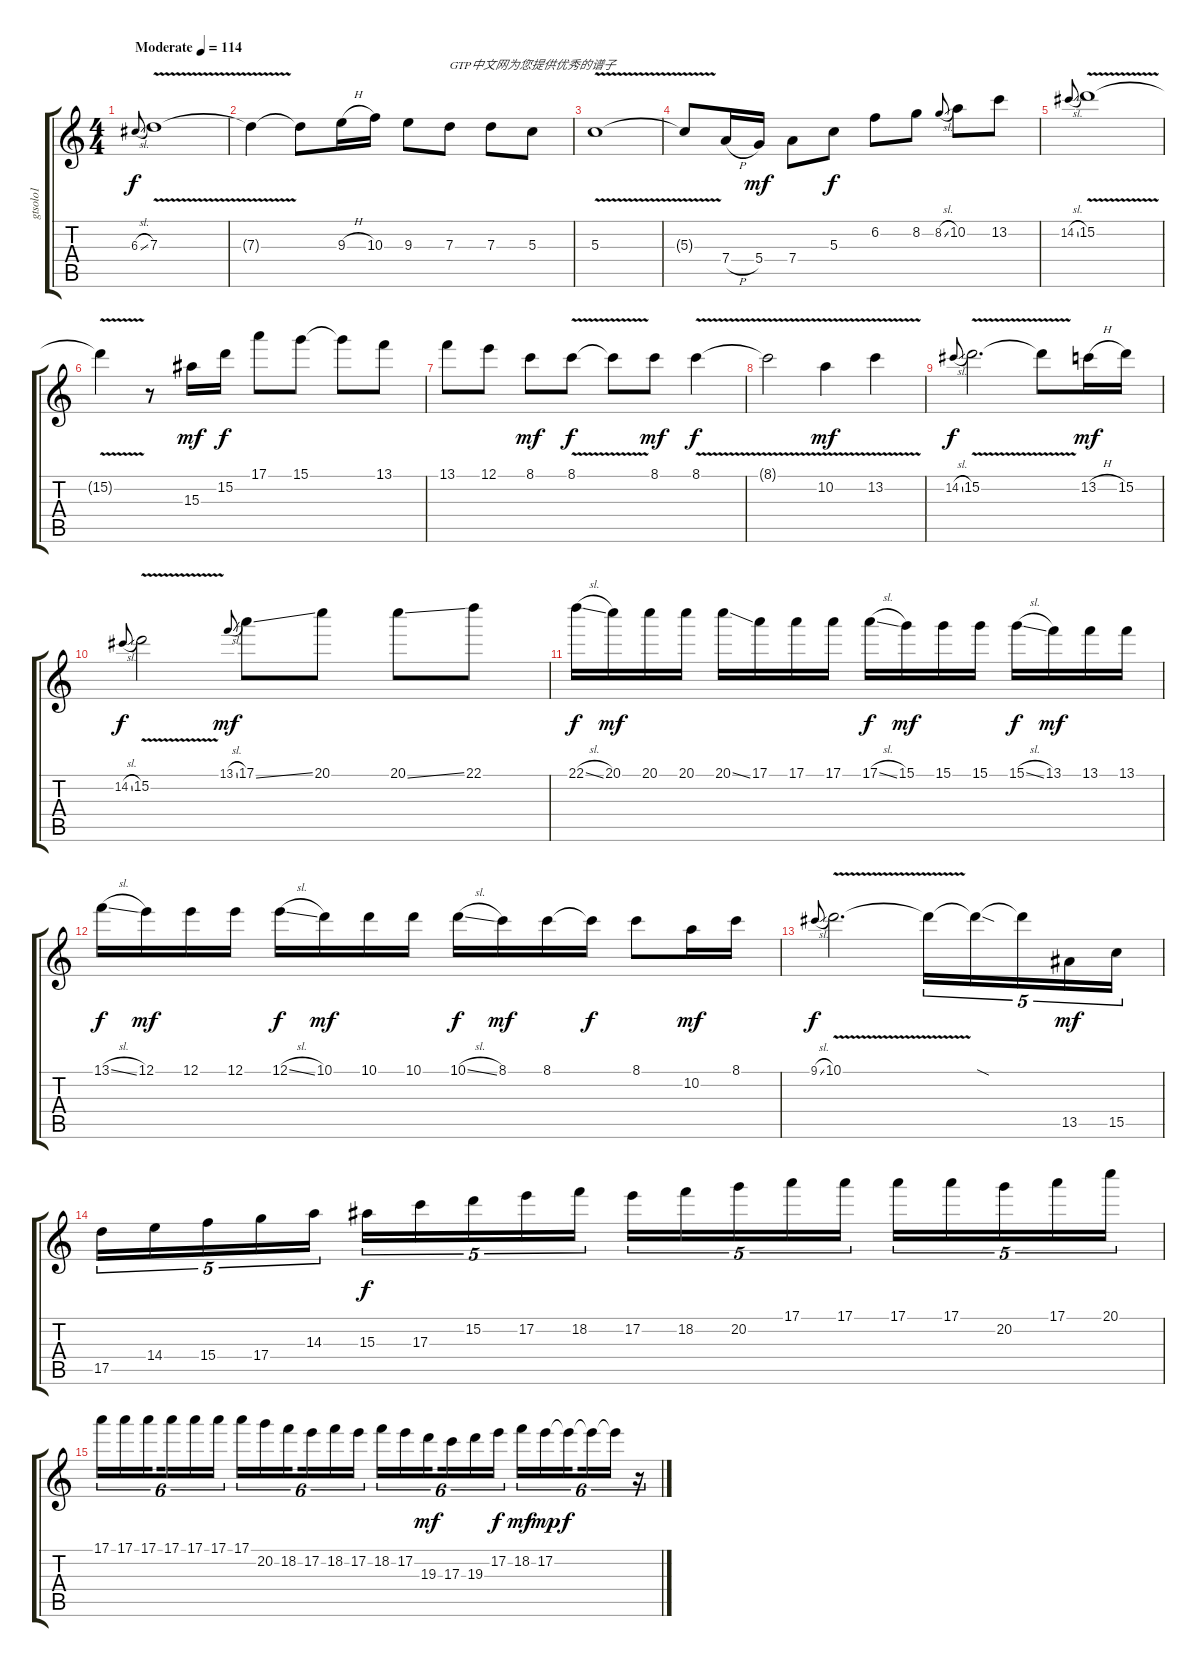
\track ("gtsolo1" "gtsolo1") {instrument distortionguitar}
\staff {score tabs}
\tuning (E4 B3 G3 D3 A2 E2) {hide}
\ts (4 4)
\tempo (114 "Moderate")
\clef g2
\ks c
6.3{sl}.8{gr onbeat dy f instrument distortionguitar} 7.3{v}.1 |
7.3{t}.4 7.3{t}.8 9.3{h}.16 10.3.16 9.3.8 7.3.8{txt "GTP中文网为您提供优秀的谱子"} 7.3.8 5.3.8 |
5.3{v}.1 |
5.3{t}.8 7.4{h}.16 5.4.16{dy mf} 7.4.8 5.3.8{dy f} 6.2.8 8.2.8 8.2{sl}.8{gr onbeat} 10.2.8 13.2.8 |
14.2{sl}.8{gr onbeat} 15.2{v}.1 |
15.2{t}.4 r.8 15.3.16{dy mf} 15.2.16{dy f} 17.1.8 15.1.8 15.1{t}.8 13.1.8 |
13.1.8 12.1.8 8.1.8{dy mf} 8.1{v}.8{dy f} 8.1{t}.8 8.1.8{dy mf} 8.1{v}.4{dy f} |
8.1{t}.2 10.2{v}.4{dy mf} 13.2{v}.4 |
14.2{sl}.8{gr onbeat dy f} 15.2{v}.2{d} 15.2{t}.8 13.2{h}.16{dy mf} 15.2.16 |
14.2{sl}.8{gr onbeat dy f} 15.2{v}.2 13.1{sl}.8{gr onbeat dy mf} 17.1{ss}.8 20.1.8 20.1{ss}.8 22.1.8 |
22.1{sl}.16{dy f} 20.1.16{dy mf} 20.1.16 20.1.16 20.1{ss}.16 17.1.16 17.1.16 17.1.16 17.1{sl}.16{dy f} 15.1.16{dy mf} 15.1.16 15.1.16 15.1{sl}.16{dy f} 13.1.16{dy mf} 13.1.16 13.1.16 |
13.1{sl}.16{dy f} 12.1.16{dy mf} 12.1.16 12.1.16 12.1{sl}.16{dy f} 10.1.16{dy mf} 10.1.16 10.1.16 10.1{sl}.16{dy f} 8.1.16{dy mf} 8.1.16 8.1{t}.16{dy f} 8.1.8 10.2.16{dy mf} 8.1.16 |
9.1{sl}.8{gr onbeat dy f} 10.1{v}.2{d} 10.1{t}.16{tu (5 4)} 10.1{sod t}.16{tu (5 4)} 10.1{t}.16{tu (5 4)} 13.5.16{tu (5 4) dy mf} 15.5.16{tu (5 4)} |
17.5.16{tu (5 4)} 14.4.16{tu (5 4)} 15.4.16{tu (5 4)} 17.4.16{tu (5 4)} 14.3.16{tu (5 4)} 15.3.16{tu (5 4) dy f} 17.3.16{tu (5 4)} 15.2.16{tu (5 4)} 17.2.16{tu (5 4)} 18.2.16{tu (5 4)} 17.2.16{tu (5 4)} 18.2.16{tu (5 4)} 20.2.16{tu (5 4)} 17.1.16{tu (5 4)} 17.1.16{tu (5 4)} 17.1.16{tu (5 4)} 17.1.16{tu (5 4)} 20.2.16{tu (5 4)} 17.1.16{tu (5 4)} 20.1.16{tu (5 4)} |
17.1.16{tu (6 4)} 17.1.16{tu (6 4)} 17.1.16{tu (6 4) beam splitsecondary} 17.1.16{tu (6 4)} 17.1.16{tu (6 4)} 17.1.16{tu (6 4)} 17.1.16{tu (6 4)} 20.2.16{tu (6 4)} 18.2.16{tu (6 4) beam splitsecondary} 17.2.16{tu (6 4)} 18.2.16{tu (6 4)} 17.2.16{tu (6 4)} 18.2.16{tu (6 4) volume 6 balance 0} 17.2.16{tu (6 4)} 19.3.16{tu (6 4) dy mf beam splitsecondary} 17.3.16{tu (6 4)} 19.3.16{tu (6 4)} 17.2.16{tu (6 4) dy f} 18.2.16{tu (6 4) dy mf} 17.2.16{tu (6 4) dy mp} 17.2{t}.16{tu (6 4) dy f beam splitsecondary} 17.2{t}.16{tu (6 4)} 17.2{t}.16{tu (6 4)} r.16{tu (6 4)}
